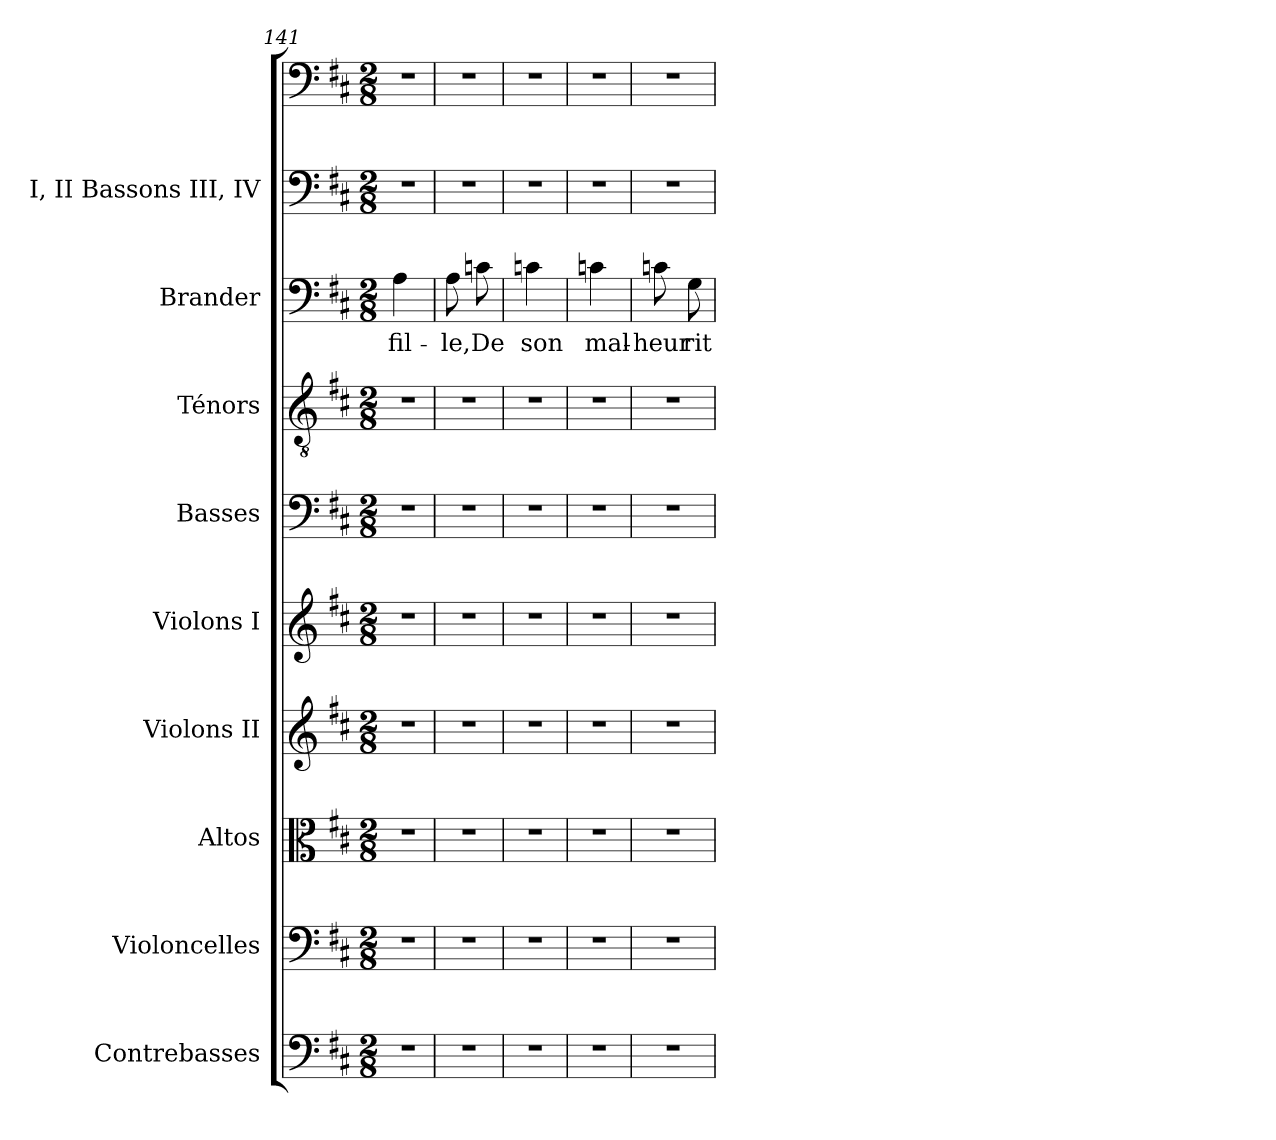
**kern	**kern	**kern	**kern	**kern	**kern	**kern	**kern	**text	**kern	**kern
*part9	*part8	*part7	*part6	*part5	*part4	*part3	*part2	*part2	*part1	*part1
*staff10	*staff9	*staff8	*staff7	*staff6	*staff5	*staff4	*staff3	*staff3	*staff2	*staff1
*I"Contrebasses	*I"Violoncelles	*I"Altos	*I"Violons II	*I"Violons I	*I"Basses	*I"Ténors	*I"Brander	*	*I"I, II   Bassons   III, IV	*
*clefF4	*clefF4	*clefC3	*clefG2	*clefG2	*clefF4	*clefGv2	*clefF4	*	*clefF4	*clefF4
*ITrd7c12	*	*	*	*	*	*ITrd7c12	*	*	*	*
*k[f#c#]	*k[f#c#]	*k[f#c#]	*k[f#c#]	*k[f#c#]	*k[f#c#]	*k[f#c#]	*k[f#c#]	*	*k[f#c#]	*k[f#c#]
*D:	*D:	*D:	*D:	*D:	*D:	*D:	*D:	*	*D:	*D:
*M2/8	*M2/8	*M2/8	*M2/8	*M2/8	*M2/8	*M2/8	*M2/8	*	*M2/8	*M2/8
=141	=141	=141	=141	=141	=141	=141	=141	=141	=141	=141
!LO:N:vis=1	!LO:N:vis=1	!LO:N:vis=1	!LO:N:vis=1	!LO:N:vis=1	!LO:N:vis=1	!LO:N:vis=1	!	!	!	!
!	!	!	!	!	!	!	!	!LO:LY:b:color=#000000	!LO:N:vis=1	!LO:N:vis=1
4r	4r	4r	4r	4r	4r	4r	4Ai\	ﬁl-	4r	4r
=142	=142	=142	=142	=142	=142	=142	=142	=142	=142	=142
!LO:N:vis=1	!LO:N:vis=1	!LO:N:vis=1	!LO:N:vis=1	!LO:N:vis=1	!LO:N:vis=1	!LO:N:vis=1	!	!	!	!
!	!	!	!	!	!	!	!	!LO:LY:b:color=#000000	!LO:N:vis=1	!LO:N:vis=1
4r	4r	4r	4r	4r	4r	4r	8Ai\	-le,	4r	4r
!	!	!	!	!	!	!	!	!LO:LY:b:color=#000000	!	!
.	.	.	.	.	.	.	8cni\	De	.	.
!!LO:LB:g=z
=143	=143	=143	=143	=143	=143	=143	=143	=143	=143	=143
!LO:N:vis=1	!LO:N:vis=1	!LO:N:vis=1	!LO:N:vis=1	!LO:N:vis=1	!LO:N:vis=1	!LO:N:vis=1	!	!	!	!
!	!	!	!	!	!	!	!	!LO:LY:b:color=#000000	!LO:N:vis=1	!LO:N:vis=1
4r	4r	4r	4r	4r	4r	4r	4cni\	son	4r	4r
=144	=144	=144	=144	=144	=144	=144	=144	=144	=144	=144
!LO:N:vis=1	!LO:N:vis=1	!LO:N:vis=1	!LO:N:vis=1	!LO:N:vis=1	!LO:N:vis=1	!LO:N:vis=1	!	!	!	!
!	!	!	!	!	!	!	!	!LO:LY:b:color=#000000	!LO:N:vis=1	!LO:N:vis=1
4r	4r	4r	4r	4r	4r	4r	4cni\	mal-	4r	4r
=145	=145	=145	=145	=145	=145	=145	=145	=145	=145	=145
!LO:N:vis=1	!LO:N:vis=1	!LO:N:vis=1	!LO:N:vis=1	!LO:N:vis=1	!LO:N:vis=1	!LO:N:vis=1	!	!	!	!
!	!	!	!	!	!	!	!	!LO:LY:b:color=#000000	!LO:N:vis=1	!LO:N:vis=1
4r	4r	4r	4r	4r	4r	4r	8cni\	-heur	4r	4r
!	!	!	!	!	!	!	!	!LO:LY:b:color=#000000	!	!
.	.	.	.	.	.	.	8Gi\	rit	.	.
=	=	=	=	=	=	=	=	=	=	=
*-	*-	*-	*-	*-	*-	*-	*-	*-	*-	*-
